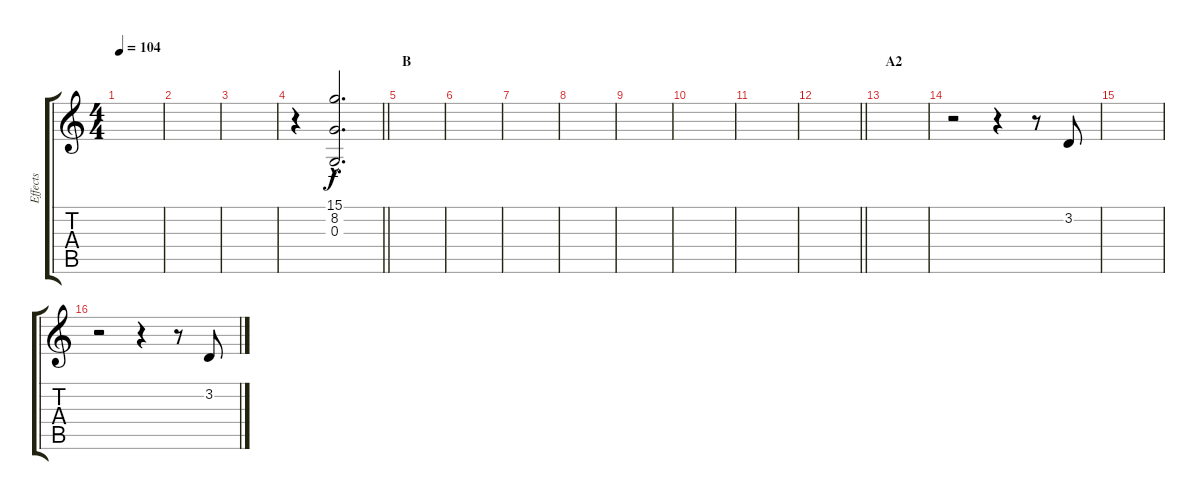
\track ("Effects" "Effects") {instrument guitarfretnoise}
\staff {score tabs}
\tuning (E4 B3 G3 D3 A2 D2) {hide}
\ts (4 4)
\tempo 104
\clef g2
\ks c
|
|
|
\barLineRight lightlight
r.4 (15.1{hac} 8.2{hac} 0.3{hac}).2{d volume 9 instrument reversecymbal} |
\section ("" "B")
|
|
|
|
|
|
|
\barLineRight lightlight
|
\section ("" "A2")
|
r.2 r.4 r.8 3.2.8 |
|
r.2 r.4 r.8 3.2.8
